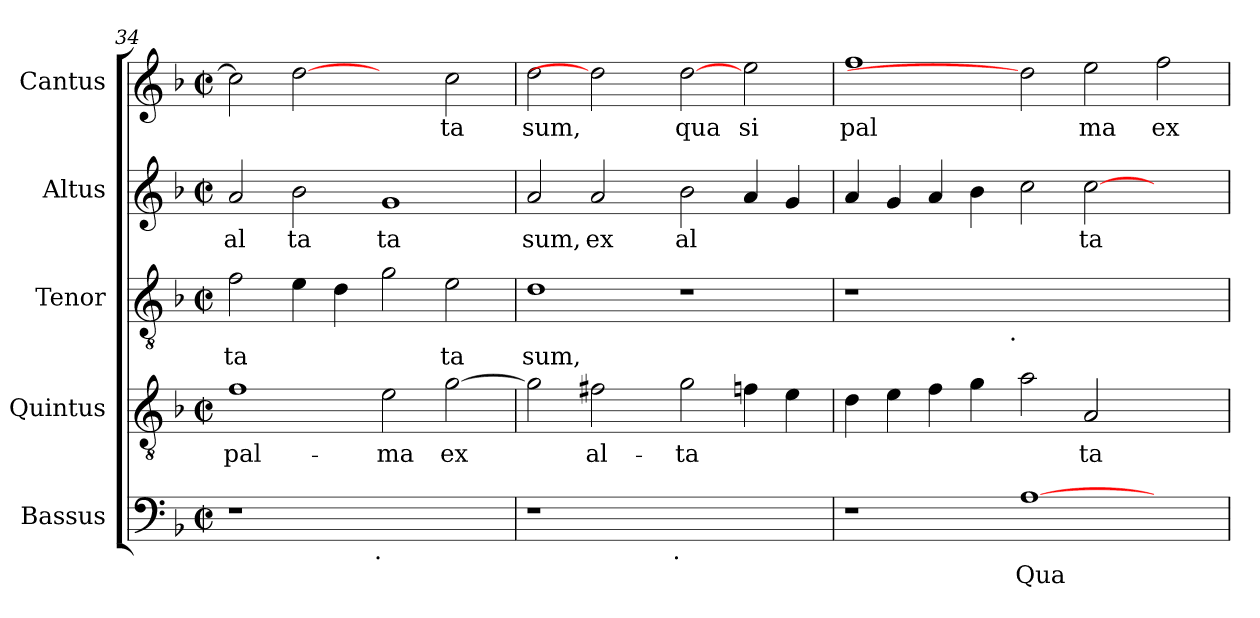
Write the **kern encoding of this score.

**kern	**text	**kern	**text	**kern	**text	**kern	**text	**kern	**text
*part5	*part5	*part4	*part4	*part3	*part3	*part2	*part2	*part1	*part1
*staff5	*staff5	*staff4	*staff4	*staff3	*staff3	*staff2	*staff2	*staff1	*staff1
*I"Bassus	*	*I"Quintus	*	*I"Tenor	*	*I"Altus	*	*I"Cantus	*
*clefF4	*	*clefGv2	*	*clefGv2	*	*clefG2	*	*clefG2	*
*k[b-]	*	*k[b-]	*	*k[b-]	*	*k[b-]	*	*k[b-]	*
*F:	*	*F:	*	*F:	*	*F:	*	*F:	*
*M2/2	*	*M2/2	*	*M2/2	*	*M2/2	*	*M2/2	*
*met(c|)	*	*met(c|)	*	*met(c|)	*	*met(c|)	*	*met(c|)	*
=34	=34	=34	=34	=34	=34	=34	=34	=34	=34
!	!	!	!LO:LY:b	!	!LO:LY:b	!	!LO:LY:b:cj	!	!LO:LY:b:cj
*^	*	*	*	*	*	*	*	*	*
1r	2ryy	.	1f	pal-	2f\	-ta-	2a/	al	2cc\]	.
!	!	!	!	!	!	!LO:LY:b	!	!LO:LY:b:cj	!	!LO:LY:b:cj
.	4ryy	.	.	.	4e\	--	2b-\	ta	[2dd	.
!	!	!	!	!	!	!LO:LY:b	!	!	!	!
.	8...ryy	.	.	.	4d\	--	.	.	.	.
!	!LO:TX:b:t=.	!	!	!	!	!	!	!	!	!
.	1ryy	.	.	.	.	.	.	.	.	.
!	!	!	!	!LO:LY:b	!	!LO:LY:b	!	!LO:LY:b:cj	!	!
1ryy	.	.	2e\	-ma	2g\	--	1g	ta	2ryy	.
!	!	!	!	!LO:LY:b	!	!LO:LY:b	!	!	!	!LO:LY:b:cj
.	.	.	[>2g\	ex-	2e\	-ta	.	.	2cc\	ta
.	64ryy	.	.	.	.	.	.	.	.	.
=35	=35	=35	=35	=35	=35	=35	=35	=35	=35	=35
!	!	!	!	!LO:LY:b	!	!LO:LY:b	!	!LO:LY:b:cj	!	!LO:LY:b:cj
1r	2ryy	.	2g\]	--	1d	sum,	2a/	sum,	2dd\	sum,
!	!	!	!	!LO:LY:b	!	!	!	!LO:LY:b:cj	!	!
.	4ryy	.	2f#X\	-al-	.	.	2a/	ex	2dd]	.
.	8...ryy	.	.	.	.	.	.	.	.	.
!	!LO:TX:b:t=.	!	!	!	!	!	!	!	!	!
.	1ryy	.	.	.	.	.	.	.	.	.
!	!	!	!	!LO:LY:b	!	!	!	!LO:LY:b:cj	!	!LO:LY:b:cj
1ryy	.	.	2g\	-ta-	1r	.	2b-\	al	[2dd	qua
!	!	!	!	!LO:LY:b	!	!	!	!LO:LY:b:cj	!	!LO:LY:b:cj
.	.	.	4fn\	--	.	.	4a/	.	2ee\	si
!	!	!	!	!LO:LY:b	!	!	!	!LO:LY:b:cj	!	!
.	.	.	4e\	--	.	.	4g/	.	.	.
.	64ryy	.	.	.	.	.	.	.	.	.
=36	=36	=36	=36	=36	=36	=36	=36	=36	=36	=36
!	!	!	!	!LO:LY:b	!	!	!	!LO:LY:b:cj	!	!LO:LY:b:cj
*v	*v	*	*	*	*^	*	*	*	*	*
1r	.	4d\	--	1r	2ryy	.	4a/	.	1ff	pal
!	!	!	!LO:LY:b	!	!	!	!	!LO:LY:b:cj	!	!
.	.	4e\	--	.	.	.	4g/	.	.	.
!	!	!	!LO:LY:b	!	!	!	!	!LO:LY:b:cj	!	!
.	.	4f\	--	.	4...ryy	.	4a/	.	.	.
!	!	!	!LO:LY:b	!	!	!	!	!LO:LY:b:cj	!	!
.	.	4g\	--	.	.	.	4b-\	.	.	.
!	!	!	!	!	!LO:TX:b:t=.	!	!	!	!	!
.	.	.	.	.	1ryy	.	.	.	.	.
!	!LO:LY:b	!	!LO:LY:b	!	!	!	!	!LO:LY:b:cj	!	!
[<1A	Qua	2a\	--	1.ryy	.	.	2cc\	.	2dd]	.
!	!	!	!LO:LY:b	!	!	!	!	!LO:LY:b:cj	!	!LO:LY:b:cj
.	.	2A/	-ta	.	.	.	[<2cc\	ta	2ee\	ma
.	.	.	.	.	2ryy	.	.	.	.	.
!	!	!	!	!	!	!	!	!	!	!LO:LY:b:cj
2ryy	.	2ryy	.	.	.	.	2ryy	.	2ff\	ex
.	.	.	.	.	32ryy	.	.	.	.	.
*	*	*	*	*v	*v	*	*	*	*	*
=	=	=	=	=	=	=	=	=	=
*-	*-	*-	*-	*-	*-	*-	*-	*-	*-
